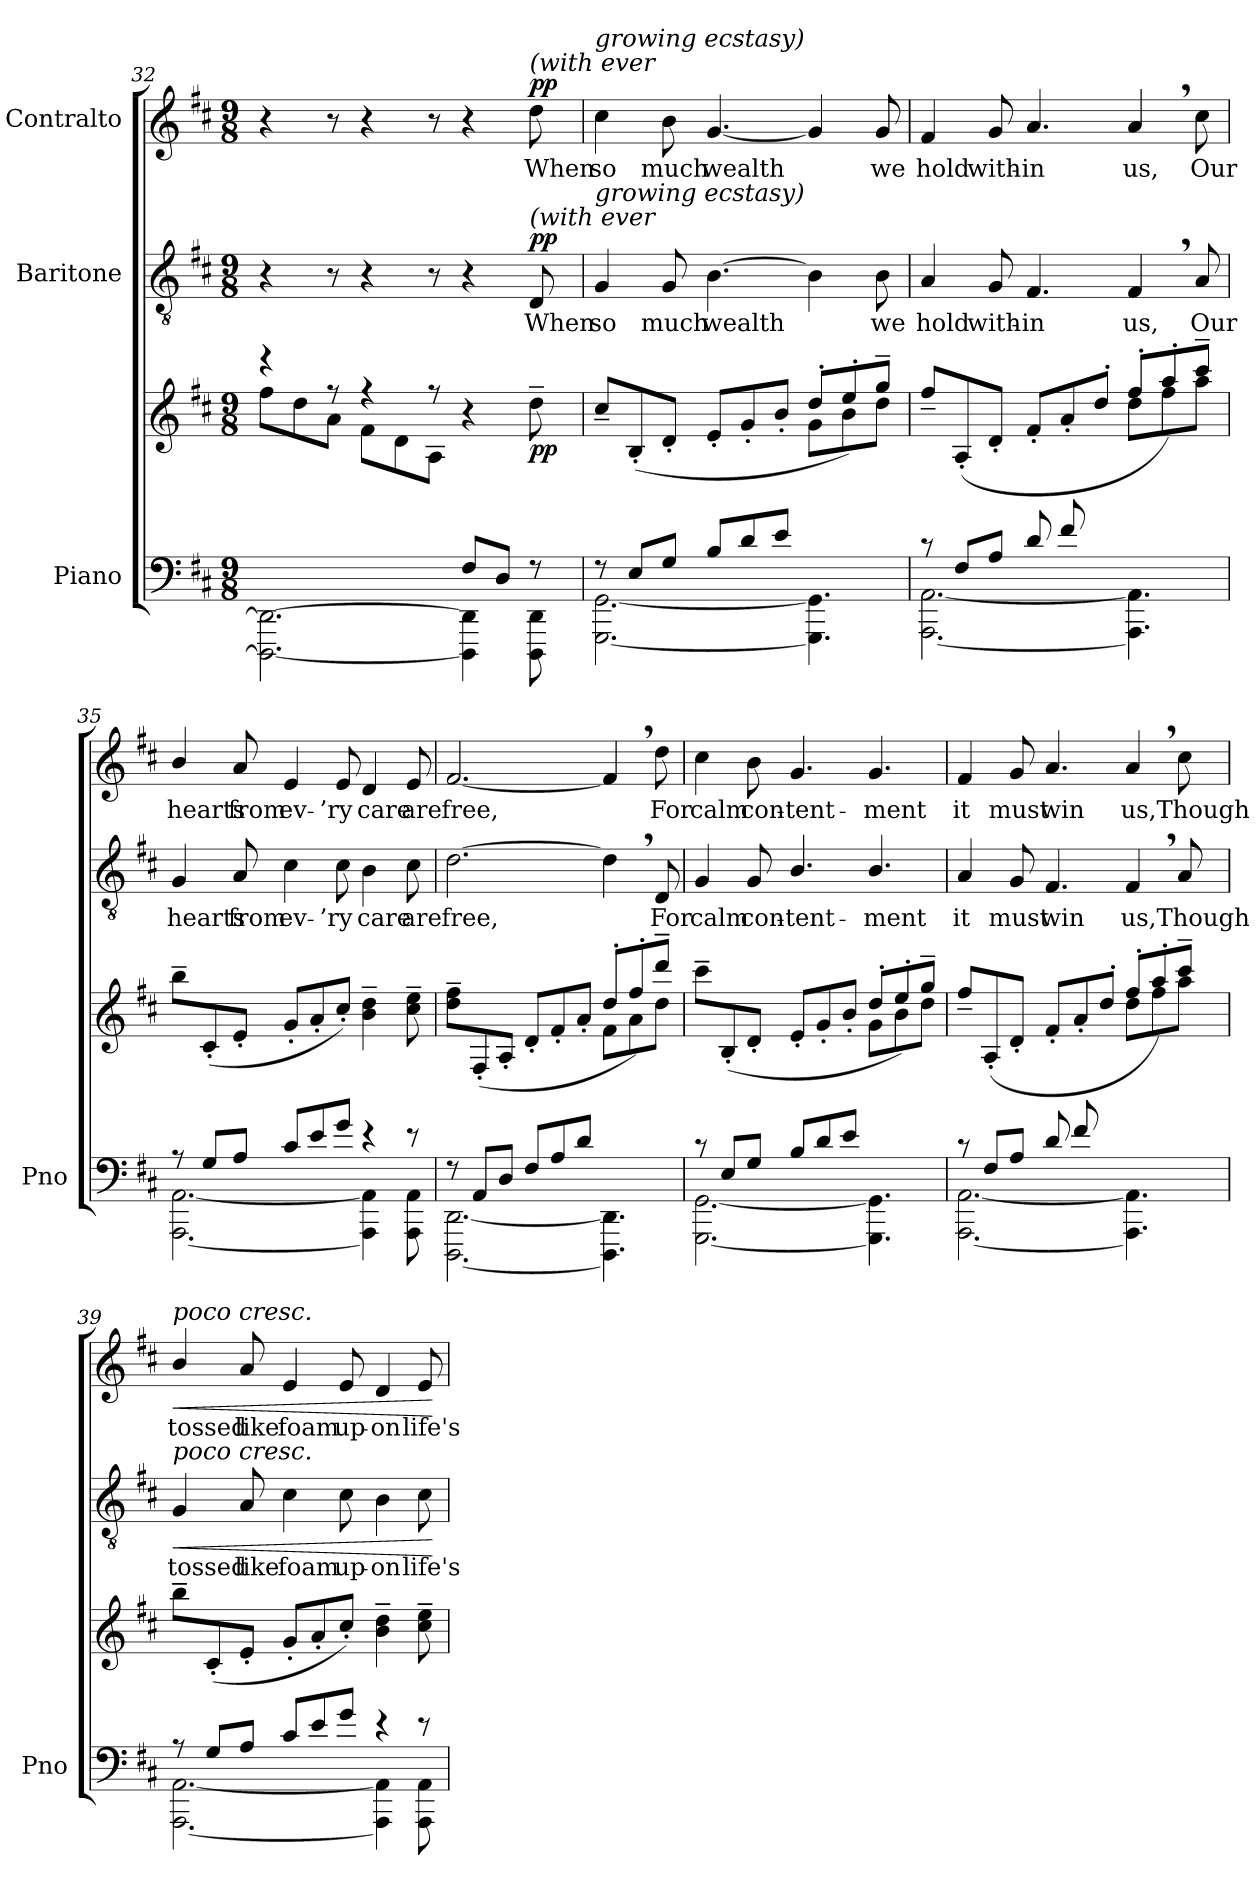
**kern	**kern	**dynam	**kern	**text	**dynam	**kern	**text	**dynam
*part3	*part3	*part3	*part2	*part2	*part2	*part1	*part1	*part1
*staff4	*staff3	*staff3/4	*staff2	*staff2	*staff2	*staff1	*staff1	*staff1
*I"Piano	*	*	*I"Baritone	*	*	*I"Contralto	*	*
*I'Pno	*	*	*	*	*	*	*	*
*clefF4	*clefG2	*	*clefGv2	*	*	*clefG2	*	*
*k[f#c#]	*k[f#c#]	*	*k[f#c#]	*	*	*k[f#c#]	*	*
*M9/8	*M9/8	*	*M9/8	*	*	*M9/8	*	*
=32	=32	=32	=32	=32	=32	=32	=32	=32
*^	*^	*	*	*	*	*	*	*
2.ryy	2.DDD\_ 2.DD\_	4r	8ff#\L	.	4r	.	.	4r	.	.
.	.	.	8dd\	.	.	.	.	.	.	.
.	.	8r	8a\J	.	8r	.	.	8r	.	.
.	.	4r	8f#\L	.	4r	.	.	4r	.	.
.	.	.	8d\	.	.	.	.	.	.	.
.	.	8r	8A\J	.	8r	.	.	8r	.	.
8F#/L	4DDD\] 4DD\]	4r	4.ryy	.	4r	.	.	4r	.	.
8D/J	.	.	.	.	.	.	.	.	.	.
!	!	!	!	!	!	!	!	!LO:TX:i:t=(with ever	!	!
!	!	!	!	!	!LO:TX:i:t=(with ever	!	!	!	!	!
!	!	!	!	!LO:DY:b	!	!	!LO:DY:a	!	!	!LO:DY:a
8r	8DDD\ 8DD\	8dd~\	.	pp	8D/	When	pp	8dd\	When	pp
=33	=33	=33	=33	=33	=33	=33	=33	=33	=33	=33
!	!	!	!	!	!	!	!	!LO:TX:i:t=growing ecstasy)	!	!
!	!	!	!	!	!LO:TX:i:t=growing ecstasy)	!	!	!	!	!
8r	[2.GGG\ [2.GG\	8cc#~>/L	2.ryy	.	4G/	so	.	4cc#\	so	.
8E/L	.	(>8B'>/	.	.	.	.	.	.	.	.
8G/J	.	8d'>/J	.	.	8G/	much	.	8b\	much	.
8B/L	.	8e'>/L	.	.	[4.B\	wealth	.	[4.g/	wealth	.
8d/	.	8g'>/	.	.	.	.	.	.	.	.
8e/J	.	8b'>/J	.	.	.	.	.	.	.	.
4.ryy	4.GGG\] 4.GG\]	8dd'>/L	8g\L	.	4B\]	.	.	4g/]	.	.
.	.	8ee'>/)	8b\	.	.	.	.	.	.	.
.	.	8gg~>/J	8dd\J	.	8B\	we	.	8g/	we	.
=34	=34	=34	=34	=34	=34	=34	=34	=34	=34	=34
8r	[2.AAA\ [2.AA\	8ff#~>/L	8ryy	.	4A/	hold	.	4f#/	hold	.
*	*	*v	*v	*	*	*	*	*	*	*
8F#/L	.	(>8A'>/	.	.	.	.	.	.	.
8A/J	.	8d'>/J	.	8G/	with-	.	8g/	with-	.
8d/L	.	8f#'>/L	.	4.F#/	-in	.	4.a/	-in	.
8f#/	.	8a'>/	.	.	.	.	.	.	.
*	*	*^	*	*	*	*	*	*	*
2ryy	.	8dd'>/J	8a\J	.	.	.	.	.	.	.
.	4.AAA\] 4.AA\]	8ff#'>/L	8dd\L	.	4F#,/	us,	.	4a,/	us,	.
.	.	8aa'>/)	8ff#\	.	.	.	.	.	.	.
.	.	8ccc#~>/J	8aa\J	.	8A/	Our	.	8cc#\	Our	.
*	*	*v	*v	*	*	*	*	*	*	*
=35	=35	=35	=35	=35	=35	=35	=35	=35	=35
8r	[2.AAA\ [2.AA\	8bb~>\L	.	4G/	hearts	.	4b/	hearts	.
8G/L	.	(>8c#'>/	.	.	.	.	.	.	.
8A/J	.	8e'>/J	.	8A/	from	.	8a/	from	.
8c#/L	.	8g'>/L	.	4c#\	ev-	.	4e/	ev-	.
8e/	.	8a'>/	.	.	.	.	.	.	.
8g/J	.	8cc#'>/J)	.	8c#\	-’ry	.	8e/	-’ry	.
4r	4AAA\] 4AA\]	4b\~> 4dd\~>	.	4B\	care	.	4d/	care	.
8r	8AAA\ 8AA\	8cc#\~> 8ee\~>	.	8c#\	are	.	8e/	are	.
=36	=36	=36	=36	=36	=36	=36	=36	=36	=36
*	*	*^	*	*	*	*	*	*	*
8r	[2.DDD\ [2.DD\	8dd\~> 8ff#\~>L	2.ryy	.	[2.d\	free,	.	[2.f#/	free,	.
8AA/L	.	(>8F#'>/	.	.	.	.	.	.	.	.
8D/J	.	8A'>/J	.	.	.	.	.	.	.	.
8F#/L	.	8d'>/L	.	.	.	.	.	.	.	.
8A/	.	8f#'>/	.	.	.	.	.	.	.	.
8d/J	.	8a'>/J	.	.	.	.	.	.	.	.
4.ryy	4.DDD\] 4.DD\]	8dd'>/L	8f#\L	.	4d,\]	.	.	4f#,/]	.	.
.	.	8ff#'>/)	8a\	.	.	.	.	.	.	.
.	.	8ddd~>/J	8dd\J	.	8D/	For	.	8dd\	For	.
=37	=37	=37	=37	=37	=37	=37	=37	=37	=37	=37
8r	[2.GGG\ [2.GG\	8ccc#~>\L	2.ryy	.	4G/	calm	.	4cc#\	calm	.
8E/L	.	(>8B'>/	.	.	.	.	.	.	.	.
8G/J	.	8d'>/J	.	.	8G/	con-	.	8b\	con-	.
8B/L	.	8e'>/L	.	.	4.B/	-tent-	.	4.g/	-tent-	.
8d/	.	8g'>/	.	.	.	.	.	.	.	.
8e/J	.	8b'>/J	.	.	.	.	.	.	.	.
4.ryy	4.GGG\] 4.GG\]	8dd'>/L	8g\L	.	4.B/	-ment	.	4.g/	-ment	.
.	.	8ee'>/)	8b\	.	.	.	.	.	.	.
.	.	8gg~>/J	8dd\J	.	.	.	.	.	.	.
=38	=38	=38	=38	=38	=38	=38	=38	=38	=38	=38
8r	[2.AAA\ [2.AA\	8ff#~>/L	8ryy	.	4A/	it	.	4f#/	it	.
*	*	*v	*v	*	*	*	*	*	*	*
8F#/L	.	(>8A'>/	.	.	.	.	.	.	.
8A/J	.	8d'>/J	.	8G/	must	.	8g/	must	.
8d/L	.	8f#'>/L	.	4.F#/	win	.	4.a/	win	.
8f#/	.	8a'>/	.	.	.	.	.	.	.
*	*	*^	*	*	*	*	*	*	*
2ryy	.	8dd'>/J	8a\J	.	.	.	.	.	.	.
.	4.AAA\] 4.AA\]	8ff#'>/L	8dd\L	.	4F#,/	us,	.	4a,/	us,	.
.	.	8aa'>/)	8ff#\	.	.	.	.	.	.	.
.	.	8ccc#~>/J	8aa\J	.	8A/	Though	.	8cc#\	Though	.
=39	=39	=39	=39	=39	=39	=39	=39	=39	=39	=39
!	!	!	!	!	!	!	!	!LO:TX:a:i:t=poco cresc.	!	!
!	!	!	!	!	!LO:TX:a:i:t=poco cresc.	!	!	!	!	!
!	!	!LO:TX:i:t=poco cresc.	!	!	!	!	!	!	!	!
!	!	!	!	!	!	!	!LO:HP:b	!	!	!LO:HP:b
*	*	*v	*v	*	*	*	*	*	*	*
8r	[2.AAA\ [2.AA\	8bb~>\L	.	4G/	tossed	<	4b/	tossed	<
8G/L	.	(>8c#'>/	.	.	.	.	.	.	.
8A/J	.	8e'>/J	.	8A/	like	.	8a/	like	.
8c#/L	.	8g'>/L	.	4c#\	foam	.	4e/	foam	.
8e/	.	8a'>/	.	.	.	.	.	.	.
8g/J	.	8cc#'>/J)	.	8c#\	up-	.	8e/	up-	.
4r	4AAA\] 4AA\]	4b\~> 4dd\~>	.	4B\	-on	.	4d/	-on	.
8r	8AAA\ 8AA\	8cc#\~> 8ee\~>	.	8c#\	life's	.	8e/	life's	.
*v	*v	*	*	*	*	*	*	*	*
.	.	.	.	.	[	.	.	[
=	=	=	=	=	=	=	=	=
*-	*-	*-	*-	*-	*-	*-	*-	*-
